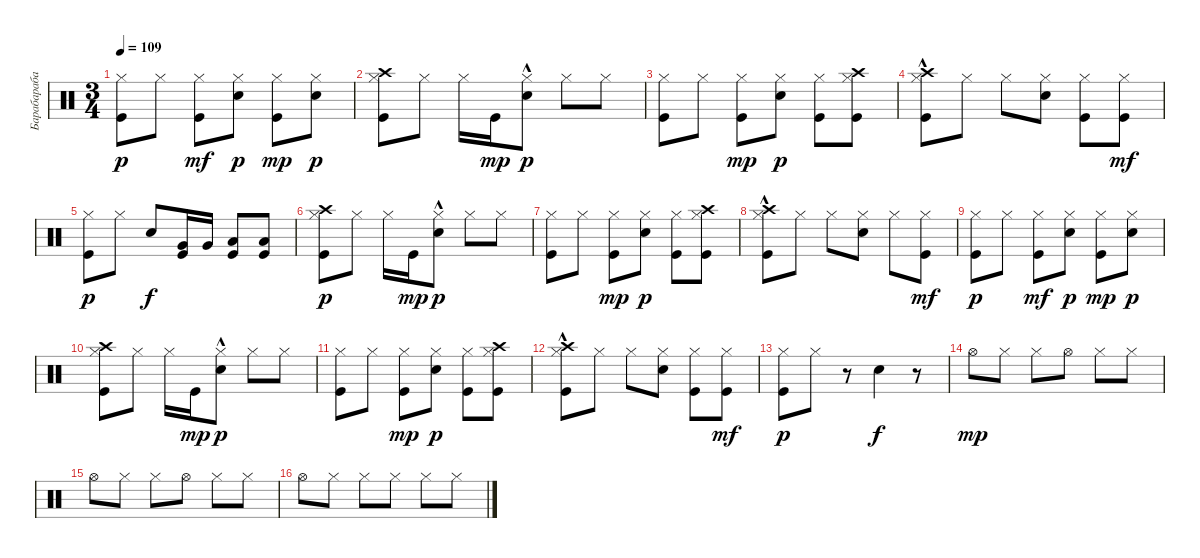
\track ("Барабарабаны" "Барабараба") {instrument percussion}
\staff {score}
\articulation defaults
\ts (3 4)
\tempo 109
\clef neutral
\ks c
("Hi-Hat (closed)" "Kick (hit)").8{dy p} "Hi-Hat (closed)".8 ("Hi-Hat (closed)" "Kick (hit)").8{dy mf} ("Hi-Hat (closed)" "Electric Snare (hit)").8{dy p} ("Hi-Hat (closed)" "Kick (hit)").8{dy mp} ("Hi-Hat (closed)" "Electric Snare (hit)").8{dy p} |
("Crash high (hit)" "Hi-Hat (closed)" "Kick (hit)").8 "Hi-Hat (closed)".8 "Hi-Hat (closed)".16 "Kick (hit)".16{dy mp} ("Hi-Hat (closed)" "Electric Snare (hit)"{hac}).8{dy p} "Hi-Hat (closed)".8 "Hi-Hat (closed)".8 |
("Hi-Hat (closed)" "Kick (hit)").8 "Hi-Hat (closed)".8 ("Hi-Hat (closed)" "Kick (hit)").8{dy mp} ("Hi-Hat (closed)" "Electric Snare (hit)").8{dy p} ("Hi-Hat (closed)" "Kick (hit)").8 ("Crash high (hit)" "Hi-Hat (closed)" "Kick (hit)").8 |
("Crash high (hit)" "Hi-Hat (closed)" "Kick (hit)"{hac}).8 "Hi-Hat (closed)".8 "Hi-Hat (closed)".8 ("Hi-Hat (closed)" "Electric Snare (hit)").8 ("Hi-Hat (closed)" "Kick (hit)").8 ("Hi-Hat (closed)" "Kick (hit)").8{dy mf} |
("Hi-Hat (closed)" "Kick (hit)").8{dy p} "Hi-Hat (closed)".8 "Electric Snare (hit)".8{dy f} ("Kick (hit)" "Very Low Tom (hit)").16 "Very Low Tom (hit)".16 ("Kick (hit)" "Low Floor Tom (hit)").8 ("Kick (hit)" "Low Floor Tom (hit)").8 |
("Crash high (hit)" "Hi-Hat (closed)" "Kick (hit)").8{dy p} "Hi-Hat (closed)".8 "Hi-Hat (closed)".16 "Kick (hit)".16{dy mp} ("Hi-Hat (closed)" "Electric Snare (hit)"{hac}).8{dy p} "Hi-Hat (closed)".8 "Hi-Hat (closed)".8 |
("Hi-Hat (closed)" "Kick (hit)").8 "Hi-Hat (closed)".8 ("Hi-Hat (closed)" "Kick (hit)").8{dy mp} ("Hi-Hat (closed)" "Electric Snare (hit)").8{dy p} ("Hi-Hat (closed)" "Kick (hit)").8 ("Crash high (hit)" "Hi-Hat (closed)" "Kick (hit)").8 |
("Crash high (hit)" "Hi-Hat (closed)" "Kick (hit)"{hac}).8 "Hi-Hat (closed)".8 "Hi-Hat (closed)".8 ("Hi-Hat (closed)" "Electric Snare (hit)").8 "Hi-Hat (closed)".8 ("Hi-Hat (closed)" "Kick (hit)").8{dy mf} |
("Hi-Hat (closed)" "Kick (hit)").8{dy p} "Hi-Hat (closed)".8 ("Hi-Hat (closed)" "Kick (hit)").8{dy mf} ("Hi-Hat (closed)" "Electric Snare (hit)").8{dy p} ("Hi-Hat (closed)" "Kick (hit)").8{dy mp} ("Hi-Hat (closed)" "Electric Snare (hit)").8{dy p} |
("Crash high (hit)" "Hi-Hat (closed)" "Kick (hit)").8 "Hi-Hat (closed)".8 "Hi-Hat (closed)".16 "Kick (hit)".16{dy mp} ("Hi-Hat (closed)" "Electric Snare (hit)"{hac}).8{dy p} "Hi-Hat (closed)".8 "Hi-Hat (closed)".8 |
("Hi-Hat (closed)" "Kick (hit)").8 "Hi-Hat (closed)".8 ("Hi-Hat (closed)" "Kick (hit)").8{dy mp} ("Hi-Hat (closed)" "Electric Snare (hit)").8{dy p} ("Hi-Hat (closed)" "Kick (hit)").8 ("Crash high (hit)" "Hi-Hat (closed)" "Kick (hit)").8 |
("Crash high (hit)" "Hi-Hat (closed)" "Kick (hit)"{hac}).8 "Hi-Hat (closed)".8 "Hi-Hat (closed)".8 ("Hi-Hat (closed)" "Electric Snare (hit)").8 ("Hi-Hat (closed)" "Kick (hit)").8 ("Hi-Hat (closed)" "Kick (hit)").8{dy mf} |
("Hi-Hat (closed)" "Kick (hit)").8{dy p} "Hi-Hat (closed)".8 r.8 "Electric Snare (hit)".4{dy f} r.8 |
"Hi-Hat (open)".8{dy mp} "Hi-Hat (closed)".8 "Hi-Hat (closed)".8 "Hi-Hat (open)".8 "Hi-Hat (closed)".8 "Hi-Hat (closed)".8 |
"Hi-Hat (open)".8 "Hi-Hat (closed)".8 "Hi-Hat (closed)".8 "Hi-Hat (open)".8 "Hi-Hat (closed)".8 "Hi-Hat (closed)".8 |
"Hi-Hat (open)".8 "Hi-Hat (closed)".8 "Hi-Hat (closed)".8 "Hi-Hat (closed)".8 "Hi-Hat (closed)".8 "Hi-Hat (closed)".8
